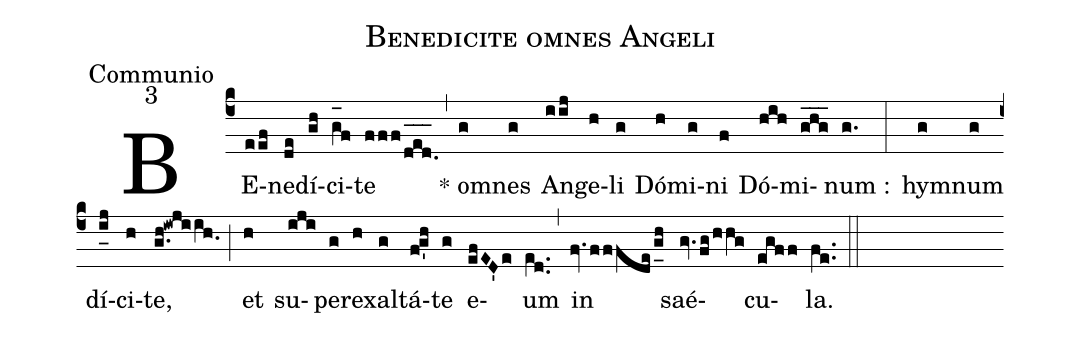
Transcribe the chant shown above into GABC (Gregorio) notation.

name:Benedicite omnes Angeli;
office-part:Communio;
mode:3;
%%
(c4) BE(eef)ne(de)dí(gh)ci(g_[oh:h]f)te(fff/d_[oh:h]e_[oh:h]d._[oh:h]) (,) * o(g)mnes(g) An(iij)ge(h)li(g) Dó(h)mi(g)ni(f) <nlba>Dó(hih)mi(ghg___)num :</nlba>(g.) (:) hy(g)mnum(g) dí(i_[uh:l]j)ci(h)te,(g.h!iwjiih.0) (;) et(h) su(iji)per(g)ex(h)al(g)tá(fg'h)te(g) e(efED'e)um(e[ll:1]d..) (,) in(fv.fffdeg_[uh:l]h) saé(gv.fg/hhg)cu(egff)la.(fe..) (::)
% <i>T. P.</i> Al(ff)le(d!ewf!gvFE)lú(egff){ia}.(fe..) (::)
